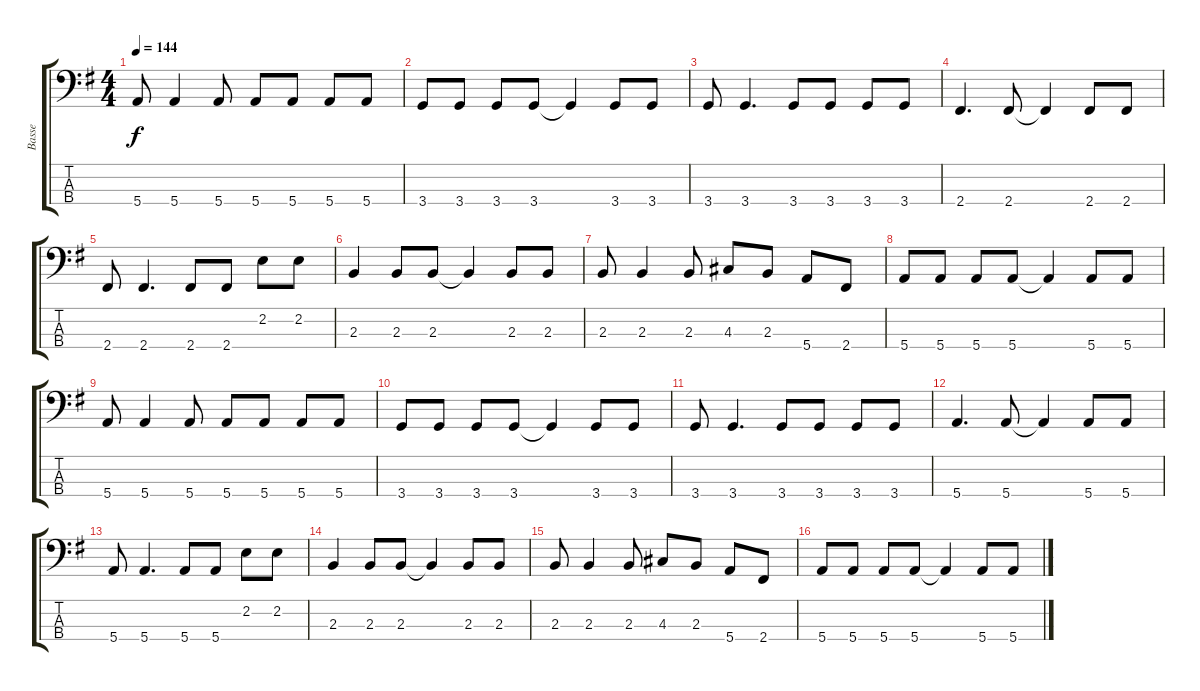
\track ("Basse" "Basse") {instrument electricbassfinger}
\staff {score tabs}
\tuning (G2 D2 A1 E1) {hide}
\ts (4 4)
\tempo 144
\clef f4
\ks g
5.4.8{dy f} 5.4.4 5.4.8 5.4.8 5.4.8 5.4.8 5.4.8 |
3.4.8 3.4.8 3.4.8 3.4.8 3.4{t}.4 3.4.8 3.4.8 |
3.4.8 3.4.4{d} 3.4.8 3.4.8 3.4.8 3.4.8 |
2.4.4{d} 2.4.8 2.4{t}.4 2.4.8 2.4.8 |
2.4.8 2.4.4{d} 2.4.8 2.4.8 2.2.8 2.2.8 |
2.3.4 2.3.8 2.3.8 2.3{t}.4 2.3.8 2.3.8 |
2.3.8 2.3.4 2.3.8 4.3.8 2.3.8 5.4.8 2.4.8 |
5.4.8 5.4.8 5.4.8 5.4.8 5.4{t}.4 5.4.8 5.4.8 |
5.4.8 5.4.4 5.4.8 5.4.8 5.4.8 5.4.8 5.4.8 |
3.4.8 3.4.8 3.4.8 3.4.8 3.4{t}.4 3.4.8 3.4.8 |
3.4.8 3.4.4{d} 3.4.8 3.4.8 3.4.8 3.4.8 |
5.4.4{d} 5.4.8 5.4{t}.4 5.4.8 5.4.8 |
5.4.8 5.4.4{d} 5.4.8 5.4.8 2.2.8 2.2.8 |
2.3.4 2.3.8 2.3.8 2.3{t}.4 2.3.8 2.3.8 |
2.3.8 2.3.4 2.3.8 4.3.8 2.3.8 5.4.8 2.4.8 |
5.4.8 5.4.8 5.4.8 5.4.8 5.4{t}.4 5.4.8 5.4.8
